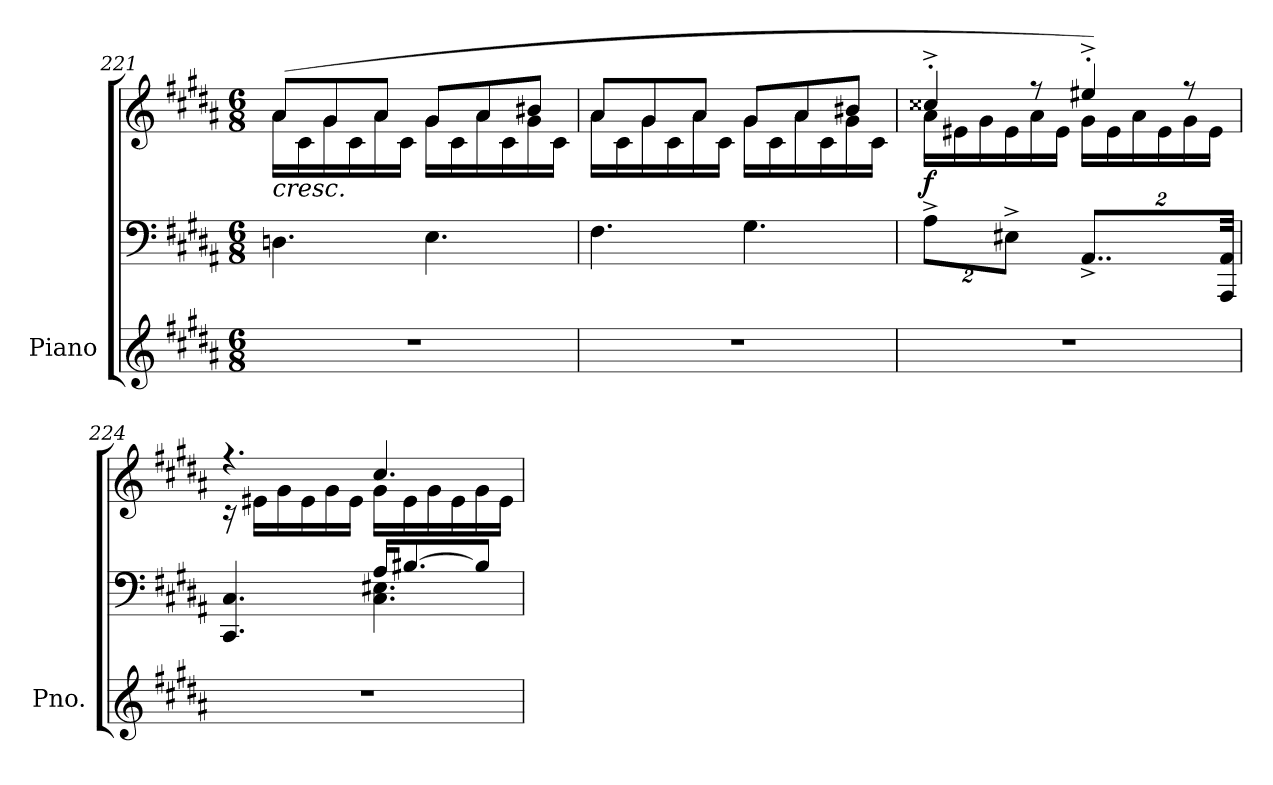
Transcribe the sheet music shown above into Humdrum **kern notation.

**kern	**kern	**kern	**dynam
*part1	*part1	*part1	*part1
*staff3	*staff2	*staff1	*staff1/2/3
*I"Piano	*	*	*
*I'Pno.	*	*	*
*clefG2	*clefF4	*clefG2	*
*k[f#c#g#d#a#]	*k[f#c#g#d#a#]	*k[f#c#g#d#a#]	*
*M6/8	*M6/8	*M6/8	*
=221	=221	=221	=221
*	*	*^	*
!	!	!LO:TX:b:i:t=cresc.	!	!
2.r	4.Dn\	(>8a#/L	16a#\LL	.
.	.	.	16c#\	.
.	.	8g#/	16g#\	.
.	.	.	16c#\	.
.	.	8a#/J	16a#\	.
.	.	.	16c#\JJ	.
.	4.E\	8g#/L	16g#\LL	.
.	.	.	16c#\	.
.	.	8a#/	16a#\	.
.	.	.	16c#\	.
.	.	8b#X/J	16g#\	.
.	.	.	16c#\JJ	.
!!LO:LB:g=z	!!
=222	=222	=222	=222	=222
2.r	4.F#\	8a#/L	16a#\LL	.
.	.	.	16c#\	.
.	.	8g#/	16g#\	.
.	.	.	16c#\	.
.	.	8a#/J	16a#\	.
.	.	.	16c#\JJ	.
.	4.G#\	8g#/L	16g#\LL	.
.	.	.	16c#\	.
.	.	8a#/	16a#\	.
.	.	.	16c#\	.
.	.	8b#X/J	16g#\	.
.	.	.	16c#\JJ	.
=223	=223	=223	=223	=223
*	*Xbrackettup	*	*	*
!	!	!	!	!LO:DY:b
2.r	16%3A#^\L	4cc##X'^/	16a#\LL	f
.	.	.	16e#X\	.
.	.	.	16g#\	.
.	16%3E#X^\J	.	16e#\	.
.	.	8r	16a#\	.
.	.	.	16e#\JJ	.
.	16%3..AA#^/L	4ee#X'^/)	16g#\LL	.
.	.	.	16e#\	.
.	.	.	16a#\	.
.	.	.	16e#\	.
.	.	8r	16g#\	.
.	.	.	16e#\JJ	.
.	64%3AAA#/ 64%3AA#/Jkk	.	.	.
=224	=224	=224	=224	=224
*	*^	*	*	*
2.r	4.CC#/ 4.C#/	4.ryy	4.r	16r	.
.	.	.	.	16e#X\LL	.
.	.	.	.	16g#\	.
.	.	.	.	16e#\	.
.	.	.	.	16g#\	.
.	.	.	.	16e#\JJ	.
.	16A#/KL	4.C#\ 4.E#X\	4.cc#/	16g#\LL	.
.	[8.B#X/	.	.	16e#\	.
.	.	.	.	16g#\	.
.	.	.	.	16e#\	.
.	8B#/J]	.	.	16g#\	.
.	.	.	.	16e#\JJ	.
*	*v	*v	*	*	*
*	*	*v	*v	*
=	=	=	=
*-	*-	*-	*-
